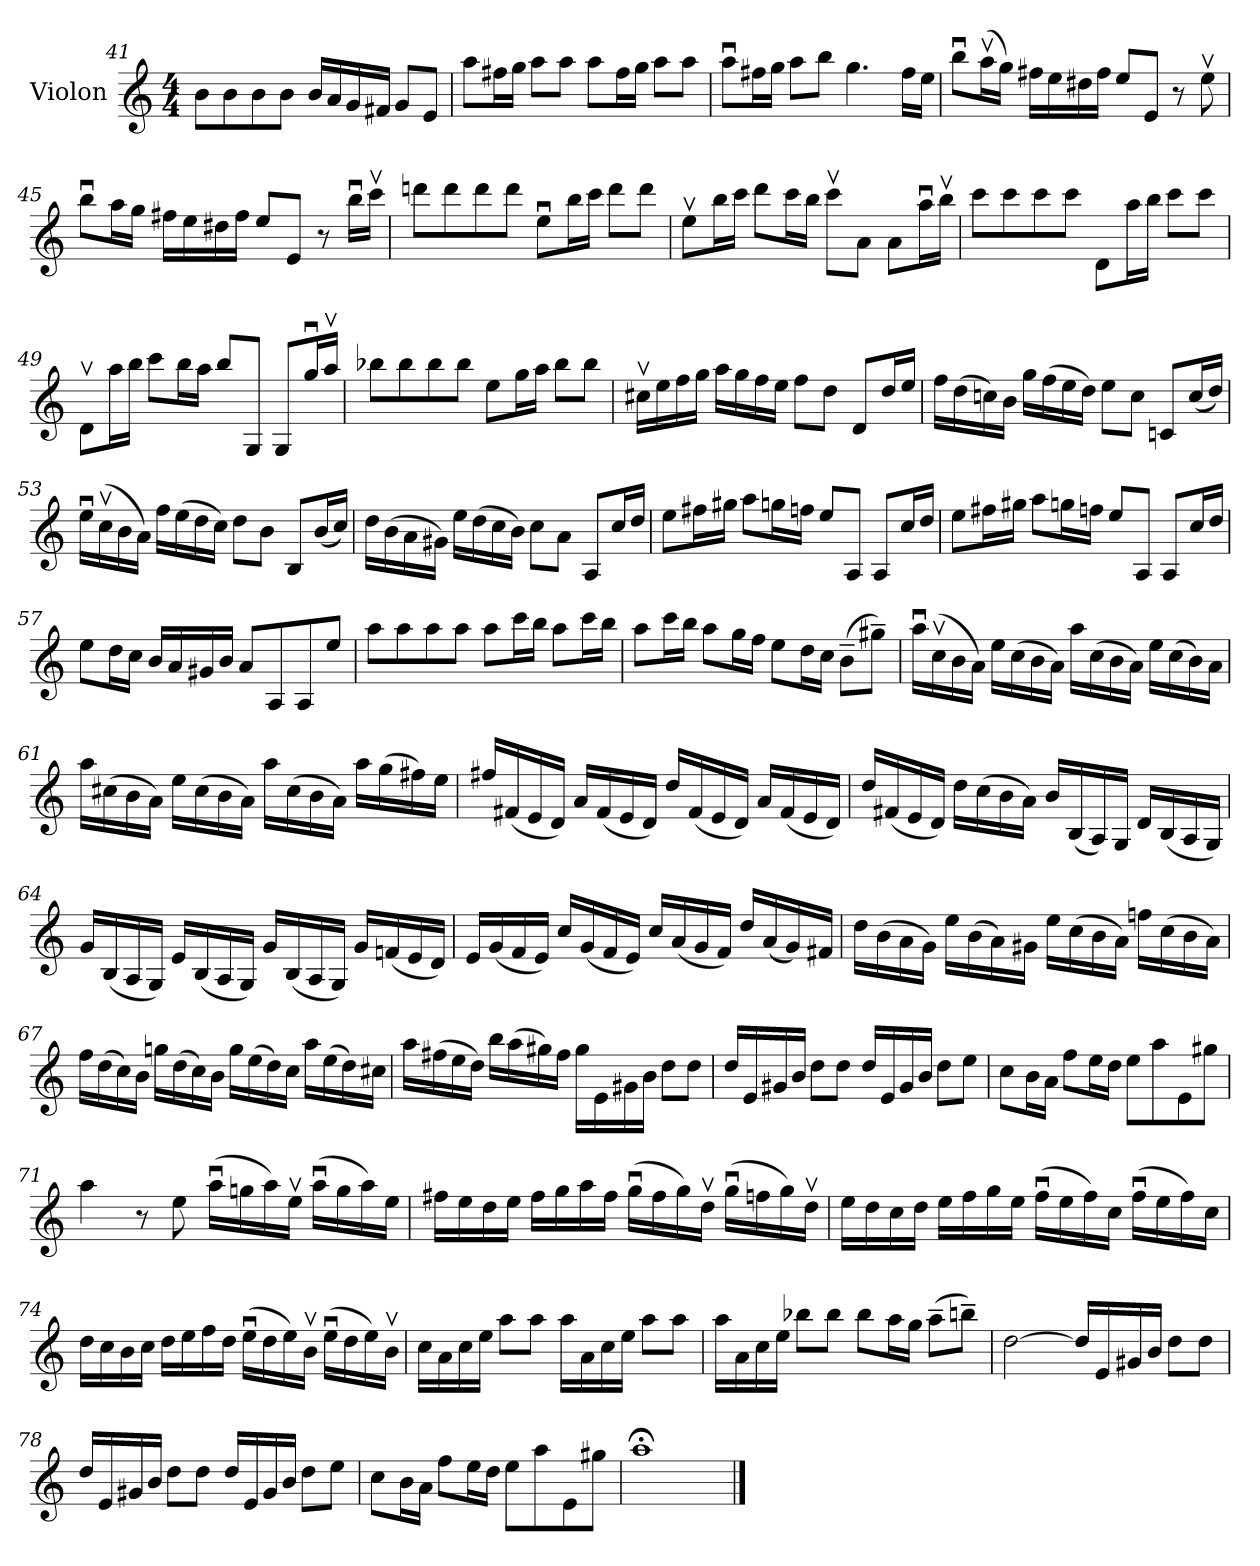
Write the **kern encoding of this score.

**kern
*part1
*staff1
*I"Violon
*I'Vln.
!!LO:LB:g=z
*clefG2
*k[]
*M4/4
=41
8b\L
8b\
8b\
8b\J
16b/LL
16a/
16g/
16f#X/JJ
8g/L
8e/J
=42
8aa\L
16ff#X\L
16gg\JJ
8aa\L
8aa\J
8aa\L
16ff#\L
16gg\JJ
8aa\L
8aa\J
=43
8aau\L
16ff#X\L
16gg\JJ
8aa\L
8bb\J
4.gg\
16ff#\LL
16ee\JJ
=44
8bbu\L
(>16aav\L
16gg\JJ)
16ff#X\LL
16ee\
16dd#X\
16ff#\JJ
8ee/L
8e/J
8r
8eev\
!!LO:LB:g=z
=45
8bbu\L
16aa\L
16gg\JJ
16ff#X\LL
16ee\
16dd#X\
16ff#\JJ
8ee/L
8e/J
8r
16bbu\LL
16cccv\JJ
=46
8dddn\L
8ddd\
8ddd\
8ddd\J
8eeu\L
16bb\L
16ccc\JJ
8ddd\L
8ddd\J
=47
8eev\L
16bb\L
16ccc\JJ
8ddd\L
16ccc\L
16bb\JJ
8cccv\L
8a\J
8a\L
16aau\L
16bbv\JJ
!!LO:LB:g=z
=48
8ccc\L
8ccc\
8ccc\
8ccc\J
8d\L
16aa\L
16bb\JJ
8ccc\L
8ccc\J
=49
8dv\L
16aa\L
16bb\JJ
8ccc\L
16bb\L
16aa\JJ
8bb/L
8G/J
8G/L
16ggu/L
16aav/JJ
=50
8bb-X\L
8bb-\
8bb-\
8bb-\J
8ee\L
16gg\L
16aa\JJ
8bb-\L
8bb-\J
!!LO:LB:g=z
=51
16cc#Xv\LL
16ee\
16ff\
16gg\JJ
16aa\LL
16gg\
16ff\
16ee\JJ
8ff\L
8dd\J
8d/L
16dd/L
16ee/JJ
=52
16ff\LL
(>16dd\
16ccn\)
16b\JJ
16gg\LL
(>16ff\
16ee\
16dd\JJ)
8ee\L
8cc\J
8cn/L
(<16cc/L
16dd/JJ)
=53
16eeu\LL
(>16ccv\
16b\
16a\JJ)
16ff\LL
(>16ee\
16dd\
16cc\JJ)
8dd\L
8b\J
8B/L
(<16b/L
16cc/JJ)
!!LO:LB:g=z
=54
16dd\LL
(>16b\
16a\
16g#X\JJ)
16ee\LL
(>16dd\
16cc\
16b\JJ)
8cc\L
8a\J
8A/L
16cc/L
16dd/JJ
=55
8ee\L
16ff#X\L
16gg#X\JJ
8aa\L
16ggn\L
16ffn\JJ
8ee/L
8A/J
8A/L
16cc/L
16dd/JJ
=56
8ee\L
16ff#X\L
16gg#X\JJ
8aa\L
16ggn\L
16ffn\JJ
8ee/L
8A/J
8A/L
16cc/L
16dd/JJ
!!LO:LB:g=z
=57
8ee\L
16dd\L
16cc\JJ
16b/LL
16a/
16g#X/
16b/JJ
8a/L
8A/
8A/
8ee/J
=58
8aa\L
8aa\
8aa\
8aa\J
8aa\L
16ccc\L
16bb\JJ
8aa\L
16ccc\L
16bb\JJ
=59
8aa\L
16ccc\L
16bb\JJ
8aa\L
16gg\L
16ff\JJ
8ee\L
16dd\L
16cc\JJ
(>8b~\L
8gg#X~\J)
!!LO:LB:g=z
=60
16aau\LL
(>16ccv\
16b\
16a\JJ)
16ee\LL
(>16cc\
16b\
16a\JJ)
16aa\LL
(>16cc\
16b\
16a\JJ)
16ee\LL
(>16cc\
16b\)
16a\JJ
=61
16aa\LL
(>16cc#X\
16b\
16a\JJ)
16ee\LL
(>16cc#\
16b\
16a\JJ)
16aa\LL
(>16cc#\
16b\
16a\JJ)
16aa\LL
(>16gg\
16ff#X\)
16ee\JJ
!!LO:LB:g=z
=62
16ff#X/LL
(<16f#X/
16e/
16d/JJ)
16a/LL
(<16f#/
16e/
16d/JJ)
16dd/LL
(<16f#/
16e/
16d/JJ)
16a/LL
(<16f#/
16e/
16d/JJ)
=63
16dd/LL
(<16f#X/
16e/
16d/JJ)
16dd\LL
(>16cc\
16b\
16a\JJ)
16b/LL
(<16B/
16A/)
16G/JJ
16d/LL
(<16B/
16A/
16G/JJ)
!!LO:LB:g=z
=64
16g/LL
(<16B/
16A/
16G/JJ)
16e/LL
(<16B/
16A/
16G/JJ)
16g/LL
(<16B/
16A/
16G/JJ)
16g/LL
(<16fn/
16e/
16d/JJ)
=65
16e/LL
(<16g/
16f/
16e/JJ)
16cc/LL
(<16g/
16f/
16e/JJ)
16cc/LL
(<16a/
16g/
16f/JJ)
16dd/LL
(<16a/
16g/)
16f#X/JJ
!!LO:LB:g=z
=66
16dd\LL
(>16b\
16a\
16g\JJ)
16ee\LL
(>16b\
16a\)
16g#X\JJ
16ee\LL
(>16cc\
16b\
16a\JJ)
16ffn\LL
(>16cc\
16b\
16a\JJ)
=67
16ff\LL
(>16dd\
16cc\)
16b\JJ
16ggn\LL
(>16dd\
16cc\)
16b\JJ
16gg\LL
(>16ee\
16dd\)
16cc\JJ
16aa\LL
(>16ee\
16dd\)
16cc#X\JJ
!!LO:PB:g=z
=68
16aa\LL
(>16ff#X\
16ee\
16dd\JJ)
16bb\LL
(>16aa\
16gg#X\)
16ff#\JJ
16gg#\LL
16e\
16g#X\
16b\JJ
8dd\L
8dd\J
=69
16dd/LL
16e/
16g#X/
16b/JJ
8dd\L
8dd\J
16dd/LL
16e/
16g#/
16b/JJ
8dd\L
8ee\J
=70
8cc\L
16b\L
16a\JJ
8ff\L
16ee\L
16dd\JJ
8ee\L
8aa\
8e\
8gg#X\J
!!LO:LB:g=z
=71
4aa\
8r
8ee\
(>16aau\LL
16ggn\
16aa\)
16eev\JJ
(>16aau\LL
16gg\
16aa\)
16ee\JJ
=72
16ff#X\LL
16ee\
16dd\
16ee\JJ
16ff#\LL
16gg\
16aa\
16ff#\JJ
(>16ggu\LL
16ff#\
16gg\)
16ddv\JJ
(>16ggu\LL
16ffn\
16gg\)
16ddv\JJ
=73
16ee\LL
16dd\
16cc\
16dd\JJ
16ee\LL
16ff\
16gg\
16ee\JJ
(>16ffu\LL
16ee\
16ff\)
16cc\JJ
(>16ffu\LL
16ee\
16ff\)
16cc\JJ
!!LO:LB:g=z
=74
16dd\LL
16cc\
16b\
16cc\JJ
16dd\LL
16ee\
16ff\
16dd\JJ
(>16eeu\LL
16dd\
16ee\)
16bv\JJ
(>16eeu\LL
16dd\
16ee\)
16bv\JJ
=75
16cc\LL
16a\
16cc\
16ee\JJ
8aa\L
8aa\J
16aa\LL
16a\
16cc\
16ee\JJ
8aa\L
8aa\J
=76
16aa\LL
16a\
16cc\
16ee\JJ
8bb-X\L
8bb-\J
8bb-\L
16aa\L
16gg\JJ
(>8aa~\L
8bbn~\J)
!!LO:LB:g=z
=77
[2dd\
16dd/LL]
16e/
16g#X/
16b/JJ
8dd\L
8dd\J
=78
16dd/LL
16e/
16g#X/
16b/JJ
8dd\L
8dd\J
16dd/LL
16e/
16g#/
16b/JJ
8dd\L
8ee\J
=79
8cc\L
16b\L
16a\JJ
8ff\L
16ee\L
16dd\JJ
8ee\L
8aa\
8e\
8gg#X\J
=80
1aa;<
==
*-
